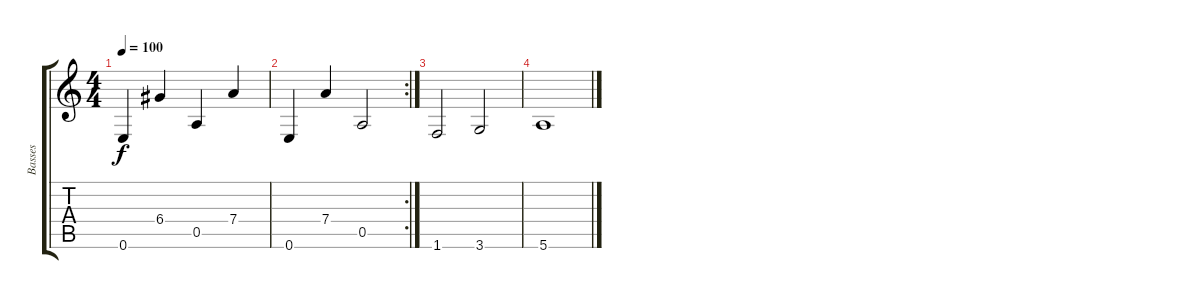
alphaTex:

\track ("Basses" "Basses") {instrument acousticguitarnylon}
\staff {score tabs}
\tuning (E4 B3 G3 D3 A2 E2) {hide}
\ts (4 4)
\tempo 100
\clef g2
\ks c
0.6.4{dy f} 6.4.4 0.5.4 7.4.4 |
\rc 2
0.6.4 7.4.4 0.5.2 |
1.6.2 3.6.2 |
5.6.1
